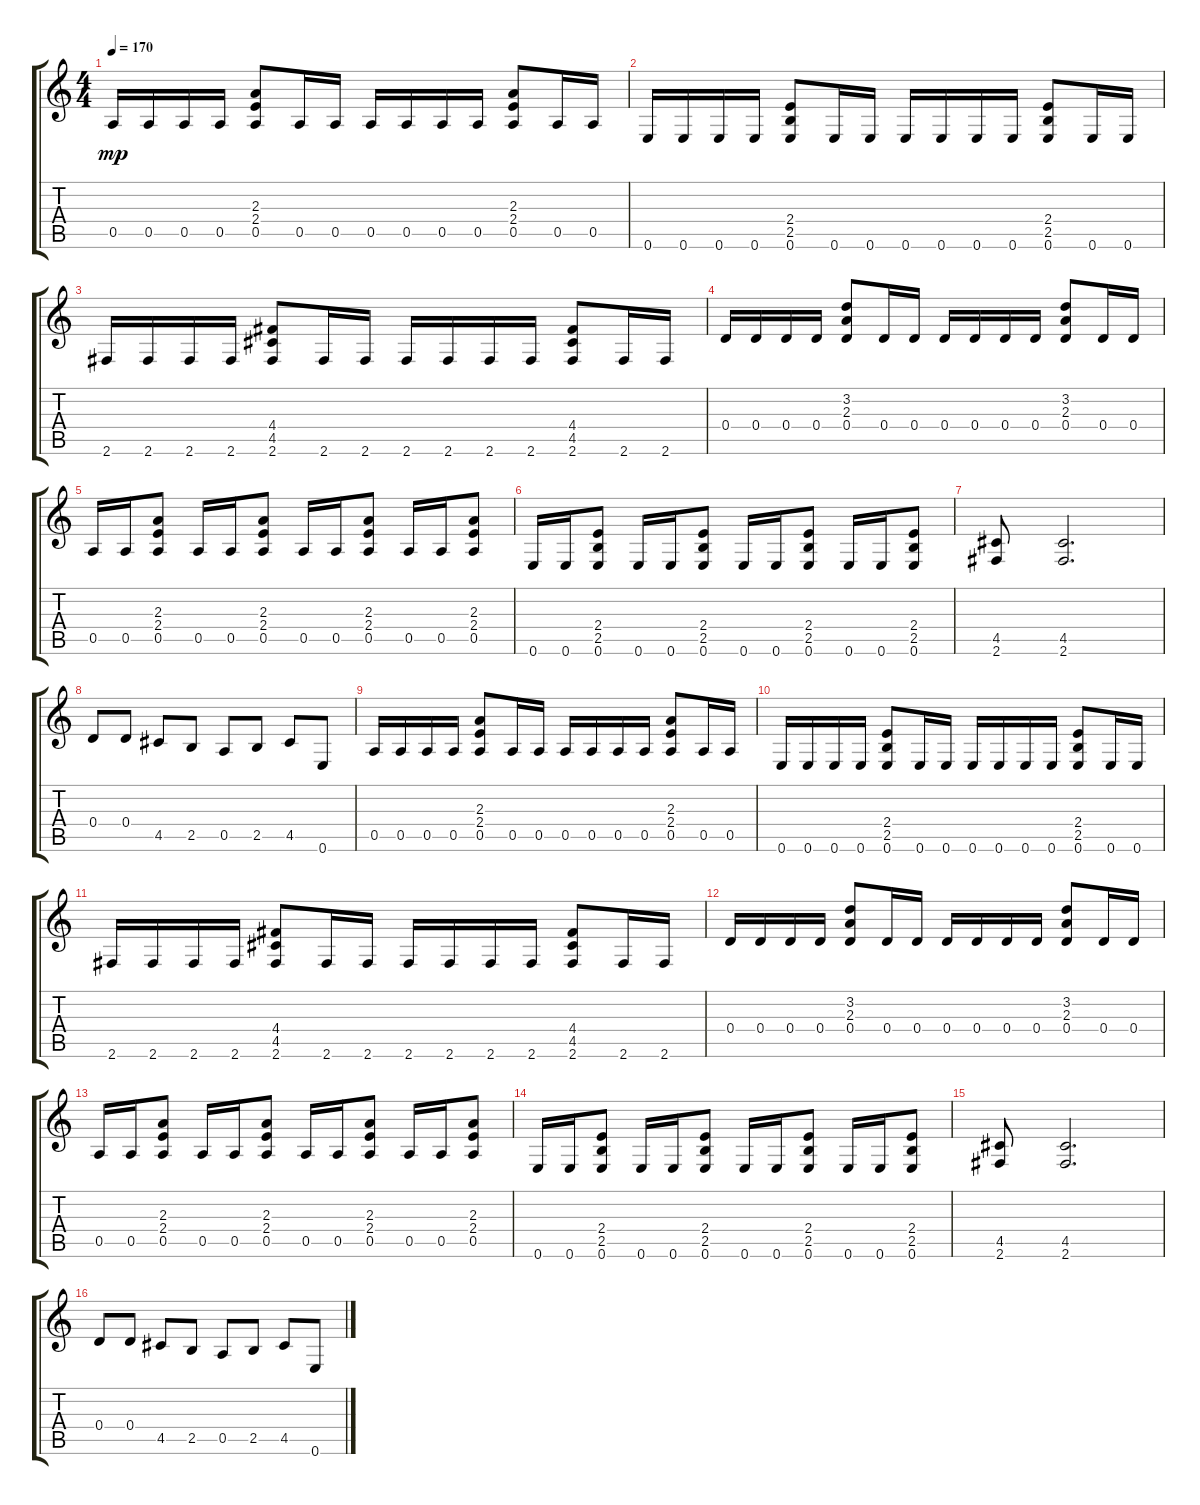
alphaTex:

\track "" {instrument distortionguitar}
\staff {score tabs}
\tuning (E4 B3 G3 D3 A2 E2) {hide}
\ts (4 4)
\tempo 170
\clef g2
\ks c
0.5.16{dy mp} 0.5.16 0.5.16 0.5.16 (2.3 2.4 0.5).8 0.5.16 0.5.16 0.5.16 0.5.16 0.5.16 0.5.16 (2.3 2.4 0.5).8 0.5.16 0.5.16 |
0.6.16 0.6.16 0.6.16 0.6.16 (2.4 2.5 0.6).8 0.6.16 0.6.16 0.6.16 0.6.16 0.6.16 0.6.16 (2.4 2.5 0.6).8 0.6.16 0.6.16 |
2.6.16 2.6.16 2.6.16 2.6.16 (4.4 4.5 2.6).8 2.6.16 2.6.16 2.6.16 2.6.16 2.6.16 2.6.16 (4.4 4.5 2.6).8 2.6.16 2.6.16 |
0.4.16 0.4.16 0.4.16 0.4.16 (3.2 2.3 0.4).8 0.4.16 0.4.16 0.4.16 0.4.16 0.4.16 0.4.16 (3.2 2.3 0.4).8 0.4.16 0.4.16 |
0.5.16 0.5.16 (2.3 2.4 0.5).8 0.5.16 0.5.16 (2.3 2.4 0.5).8 0.5.16 0.5.16 (2.3 2.4 0.5).8 0.5.16 0.5.16 (2.3 2.4 0.5).8 |
0.6.16 0.6.16 (2.4 2.5 0.6).8 0.6.16 0.6.16 (2.4 2.5 0.6).8 0.6.16 0.6.16 (2.4 2.5 0.6).8 0.6.16 0.6.16 (2.4 2.5 0.6).8 |
(4.5 2.6).8 (4.5 2.6).2{d} |
0.4.8 0.4.8 4.5.8 2.5.8 0.5.8 2.5.8 4.5.8 0.6.8 |
0.5.16 0.5.16 0.5.16 0.5.16 (2.3 2.4 0.5).8 0.5.16 0.5.16 0.5.16 0.5.16 0.5.16 0.5.16 (2.3 2.4 0.5).8 0.5.16 0.5.16 |
0.6.16 0.6.16 0.6.16 0.6.16 (2.4 2.5 0.6).8 0.6.16 0.6.16 0.6.16 0.6.16 0.6.16 0.6.16 (2.4 2.5 0.6).8 0.6.16 0.6.16 |
2.6.16 2.6.16 2.6.16 2.6.16 (4.4 4.5 2.6).8 2.6.16 2.6.16 2.6.16 2.6.16 2.6.16 2.6.16 (4.4 4.5 2.6).8 2.6.16 2.6.16 |
0.4.16 0.4.16 0.4.16 0.4.16 (3.2 2.3 0.4).8 0.4.16 0.4.16 0.4.16 0.4.16 0.4.16 0.4.16 (3.2 2.3 0.4).8 0.4.16 0.4.16 |
0.5.16 0.5.16 (2.3 2.4 0.5).8 0.5.16 0.5.16 (2.3 2.4 0.5).8 0.5.16 0.5.16 (2.3 2.4 0.5).8 0.5.16 0.5.16 (2.3 2.4 0.5).8 |
0.6.16 0.6.16 (2.4 2.5 0.6).8 0.6.16 0.6.16 (2.4 2.5 0.6).8 0.6.16 0.6.16 (2.4 2.5 0.6).8 0.6.16 0.6.16 (2.4 2.5 0.6).8 |
(4.5 2.6).8 (4.5 2.6).2{d} |
0.4.8 0.4.8 4.5.8 2.5.8 0.5.8 2.5.8 4.5.8 0.6.8
